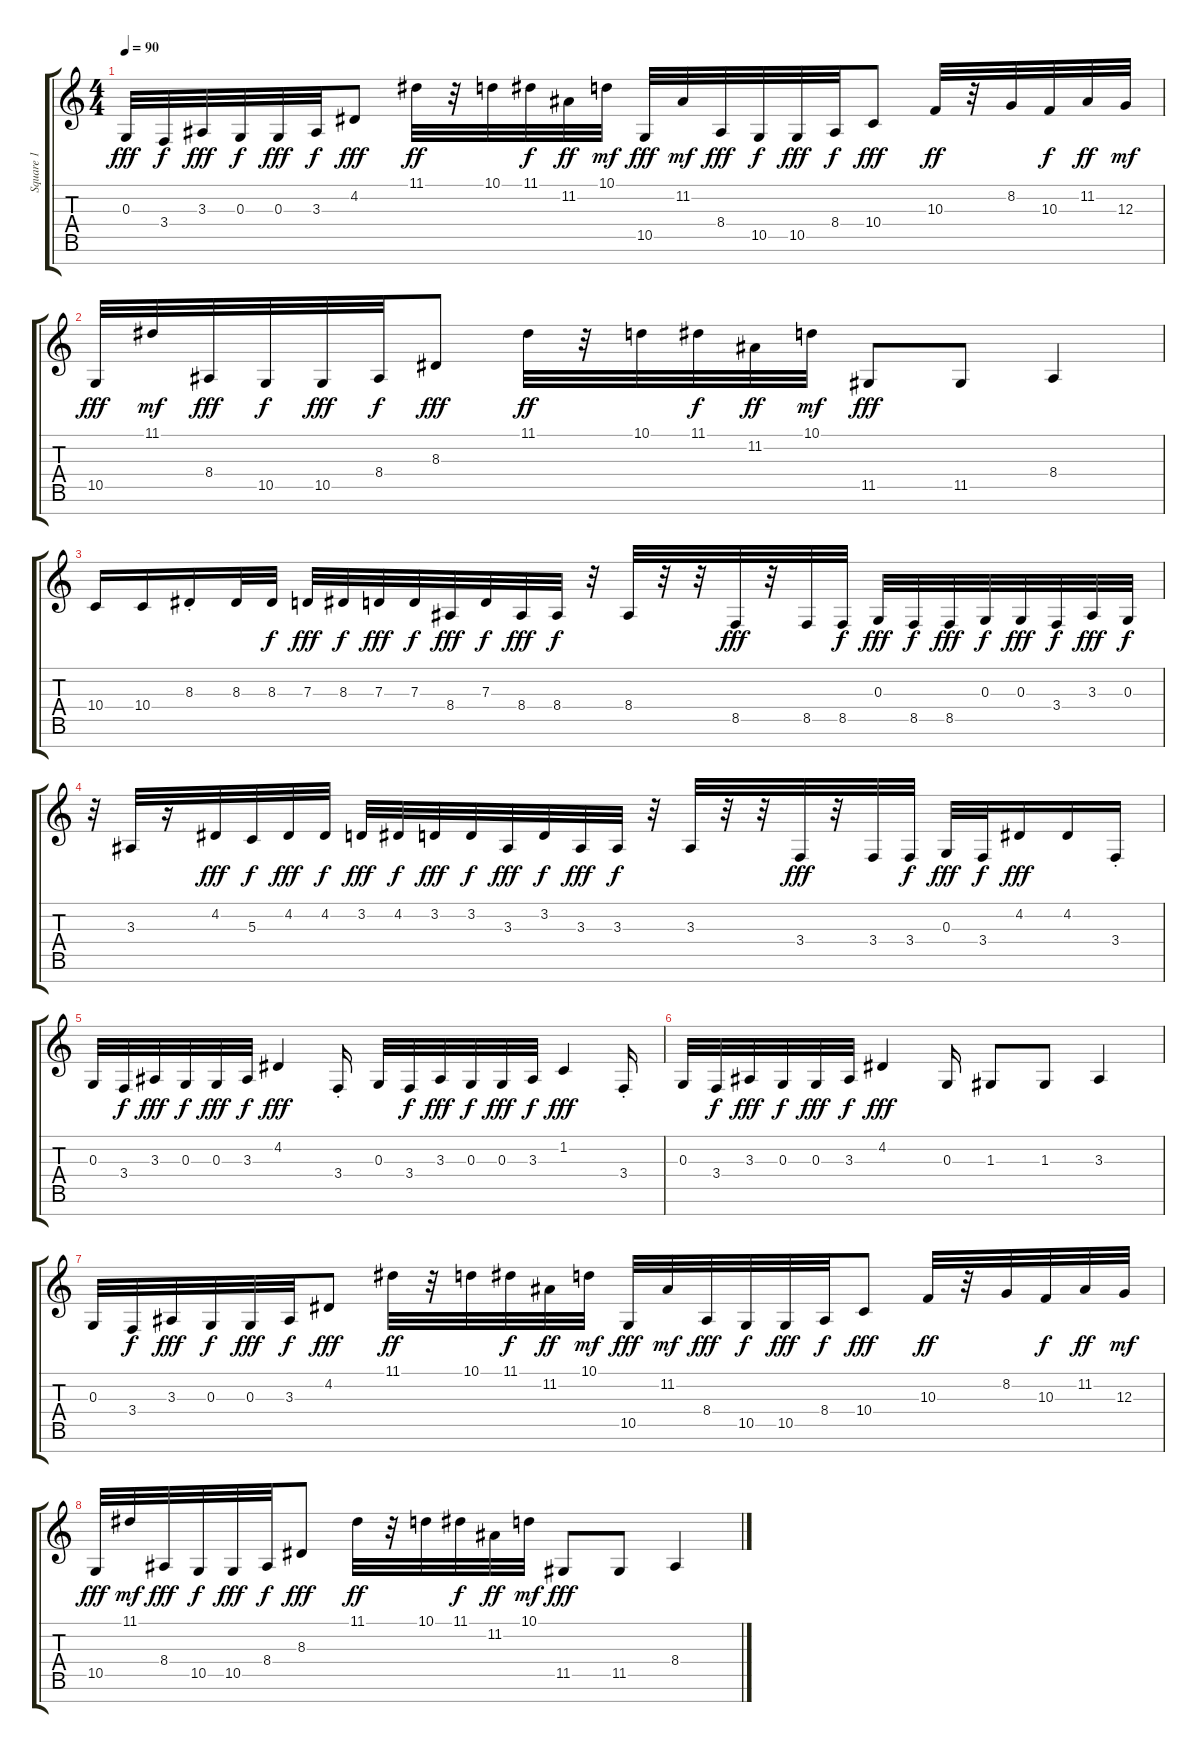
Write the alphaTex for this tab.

\track ("Square 1" "Square 1") {instrument lead1square}
\staff {score tabs}
\tuning (E4 B3 G3 D3 A2 E2 B1) {hide}
\ts (4 4)
\tempo 90
\clef g2
\ks c
0.3.32{dy fff} 3.4.32{dy f} 3.3.32{dy fff} 0.3.32{dy f} 0.3.32{dy fff} 3.3.32{dy f} 4.2.8{dy fff} 11.1.32{dy ff} r.32 10.1.32 11.1.32{dy f} 11.2.32{dy ff} 10.1.32{dy mf} 10.5.32{dy fff} 11.2.32{dy mf} 8.4.32{dy fff} 10.5.32{dy f} 10.5.32{dy fff} 8.4.32{dy f} 10.4.8{dy fff} 10.3.32{dy ff} r.32 8.2.32 10.3.32{dy f} 11.2.32{dy ff} 12.3.32{dy mf} |
10.5.32{dy fff} 11.1.32{dy mf} 8.4.32{dy fff} 10.5.32{dy f} 10.5.32{dy fff} 8.4.32{dy f} 8.3.8{dy fff} 11.1.32{dy ff} r.32 10.1.32 11.1.32{dy f} 11.2.32{dy ff} 10.1.32{dy mf} 11.5.8{dy fff} 11.5.8 8.4.4 |
10.4.16 10.4.16 8.3{st}.16 8.3.32 8.3.32{dy f} 7.3.32{dy fff} 8.3.32{dy f} 7.3.32{dy fff} 7.3.32{dy f} 8.4.32{dy fff} 7.3.32{dy f} 8.4.32{dy fff} 8.4.32{dy f} r.32 8.4.32 r.32 r.32 8.5.32{dy fff} r.32 8.5.32 8.5.32{dy f} 0.3.32{dy fff} 8.5.32{dy f} 8.5.32{dy fff} 0.3.32{dy f} 0.3.32{dy fff} 3.4.32{dy f} 3.3.32{dy fff} 0.3.32{dy f} |
r.32 3.3.32 r.16 4.2.32{dy fff} 5.3.32{dy f} 4.2.32{dy fff} 4.2.32{dy f} 3.2.32{dy fff} 4.2.32{dy f} 3.2.32{dy fff} 3.2.32{dy f} 3.3.32{dy fff} 3.2.32{dy f} 3.3.32{dy fff} 3.3.32{dy f} r.32 3.3.32 r.32 r.32 3.4.32{dy fff} r.32 3.4.32 3.4.32{dy f} 0.3.32{dy fff} 3.4.32{dy f} 4.2.16{dy fff} 4.2.16 3.4{st}.16 |
0.3.32 3.4.32{dy f} 3.3.32{dy fff} 0.3.32{dy f} 0.3.32{dy fff} 3.3.32{dy f} 4.2.4{dy fff} 3.4{st}.16 0.3.32 3.4.32{dy f} 3.3.32{dy fff} 0.3.32{dy f} 0.3.32{dy fff} 3.3.32{dy f} 1.2.4{dy fff} 3.4{st}.16 |
0.3.32 3.4.32{dy f} 3.3.32{dy fff} 0.3.32{dy f} 0.3.32{dy fff} 3.3.32{dy f} 4.2.4{dy fff} 0.3.16 1.3.8 1.3.8 3.3.4 |
0.3.32 3.4.32{dy f} 3.3.32{dy fff} 0.3.32{dy f} 0.3.32{dy fff} 3.3.32{dy f} 4.2.8{dy fff} 11.1.32{dy ff} r.32 10.1.32 11.1.32{dy f} 11.2.32{dy ff} 10.1.32{dy mf} 10.5.32{dy fff} 11.2.32{dy mf} 8.4.32{dy fff} 10.5.32{dy f} 10.5.32{dy fff} 8.4.32{dy f} 10.4.8{dy fff} 10.3.32{dy ff} r.32 8.2.32 10.3.32{dy f} 11.2.32{dy ff} 12.3.32{dy mf} |
10.5.32{dy fff} 11.1.32{dy mf} 8.4.32{dy fff} 10.5.32{dy f} 10.5.32{dy fff} 8.4.32{dy f} 8.3.8{dy fff} 11.1.32{dy ff} r.32 10.1.32 11.1.32{dy f} 11.2.32{dy ff} 10.1.32{dy mf} 11.5.8{dy fff} 11.5.8 8.4.4
